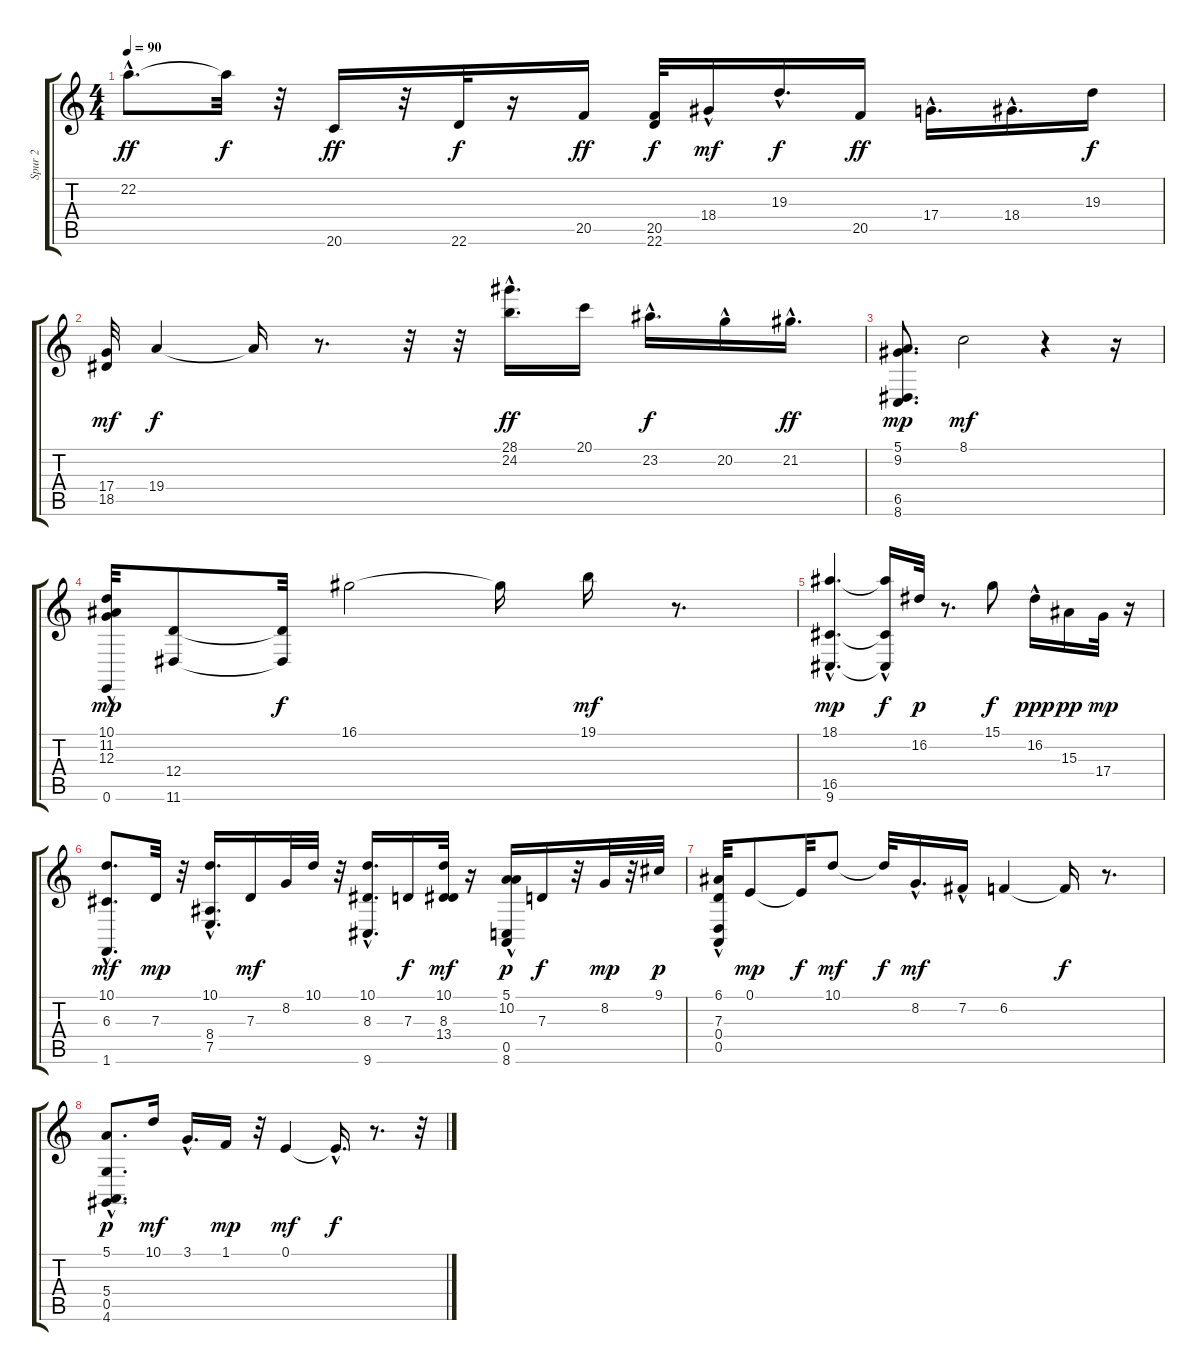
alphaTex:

\track ("Spur 2" "Spur 2") {instrument brightacousticpiano}
\staff {score tabs}
\tuning (E4 B3 G3 D3 A2 E2) {hide}
\ts (4 4)
\tempo 90
\clef g2
\ks c
22.2{hac}.8{d dy ff} 22.2{t}.32{dy f} r.32 20.6.16{dy ff} r.32 22.6.32{dy f} r.16 20.5.16{dy ff} (20.5 22.6).32{dy f} 18.4{hac}.16{dy mf} 19.3{hac}.16{d dy f} 20.5.16{dy ff} 17.4{hac}.16{d} 18.4{hac}.16{d} 19.3.16{dy f} |
(17.4 18.5).32{dy mf} 19.4.4{dy f} 19.4{t}.16 r.8{d} r.32 r.32 (28.1 24.2{hac}).16{d dy ff} 20.1.16 23.2{hac}.16{d dy f} 20.2{hac}.16 21.2{hac}.16{d dy ff} |
(5.1 9.2 6.5 8.6).8{d dy mp volume 12} 8.1.2{dy mf} r.4 r.16 |
(10.1 11.2 12.3{hac} 0.6{hac}).32{dy mp} (12.4 11.6).8 (12.4{t} 11.6{t}).32{dy f} 16.1.2 16.1{t}.16 19.1.16{dy mf} r.8{d} |
(18.1{hac} 16.5{hac} 9.6{hac}).4{d dy mp} (18.1{t} 16.5{hac t} 9.6{hac t}).16{dy f} 16.2.32{dy p} r.8{d} 15.1.8{dy f} 16.2{hac}.16{dy ppp} 15.3.16{dy pp} 17.4.32{dy mp} r.16 |
(10.1{hac} 6.3{hac} 1.6{hac}).8{d dy mf} 7.3.32{dy mp} r.32 (10.1 8.4{hac} 7.5{hac}).16{d} 7.3.16{dy mf} 8.2.32 10.1.32 r.32 (10.1 8.3 9.6{hac}).16{d} 7.3.16{dy f} (10.1 8.3 13.4).32{dy mf} r.16 (5.1 10.2 0.5{hac} 8.6).16{dy p} 7.3.16{dy f} r.32 8.2.32{dy mp} r.32 9.1.32{dy p} |
(6.1 7.3 0.4{hac} 0.5{hac}).32 0.1.8{dy mp} 0.1{t}.32{dy f} 10.1.8{dy mf} 10.1{t}.32{dy f} 8.2{hac}.16{d dy mf} 7.2{hac}.16 6.2.4 6.2{t}.16{dy f} r.8{d} |
(5.1 5.4{hac} 0.5{hac} 4.6{hac}).8{d dy p} 10.1.16{dy mf} 3.1{hac}.16{d} 1.1.16{dy mp} r.32 0.1.4{dy mf} 0.1{hac t}.16{d dy f} r.8{d} r.32
